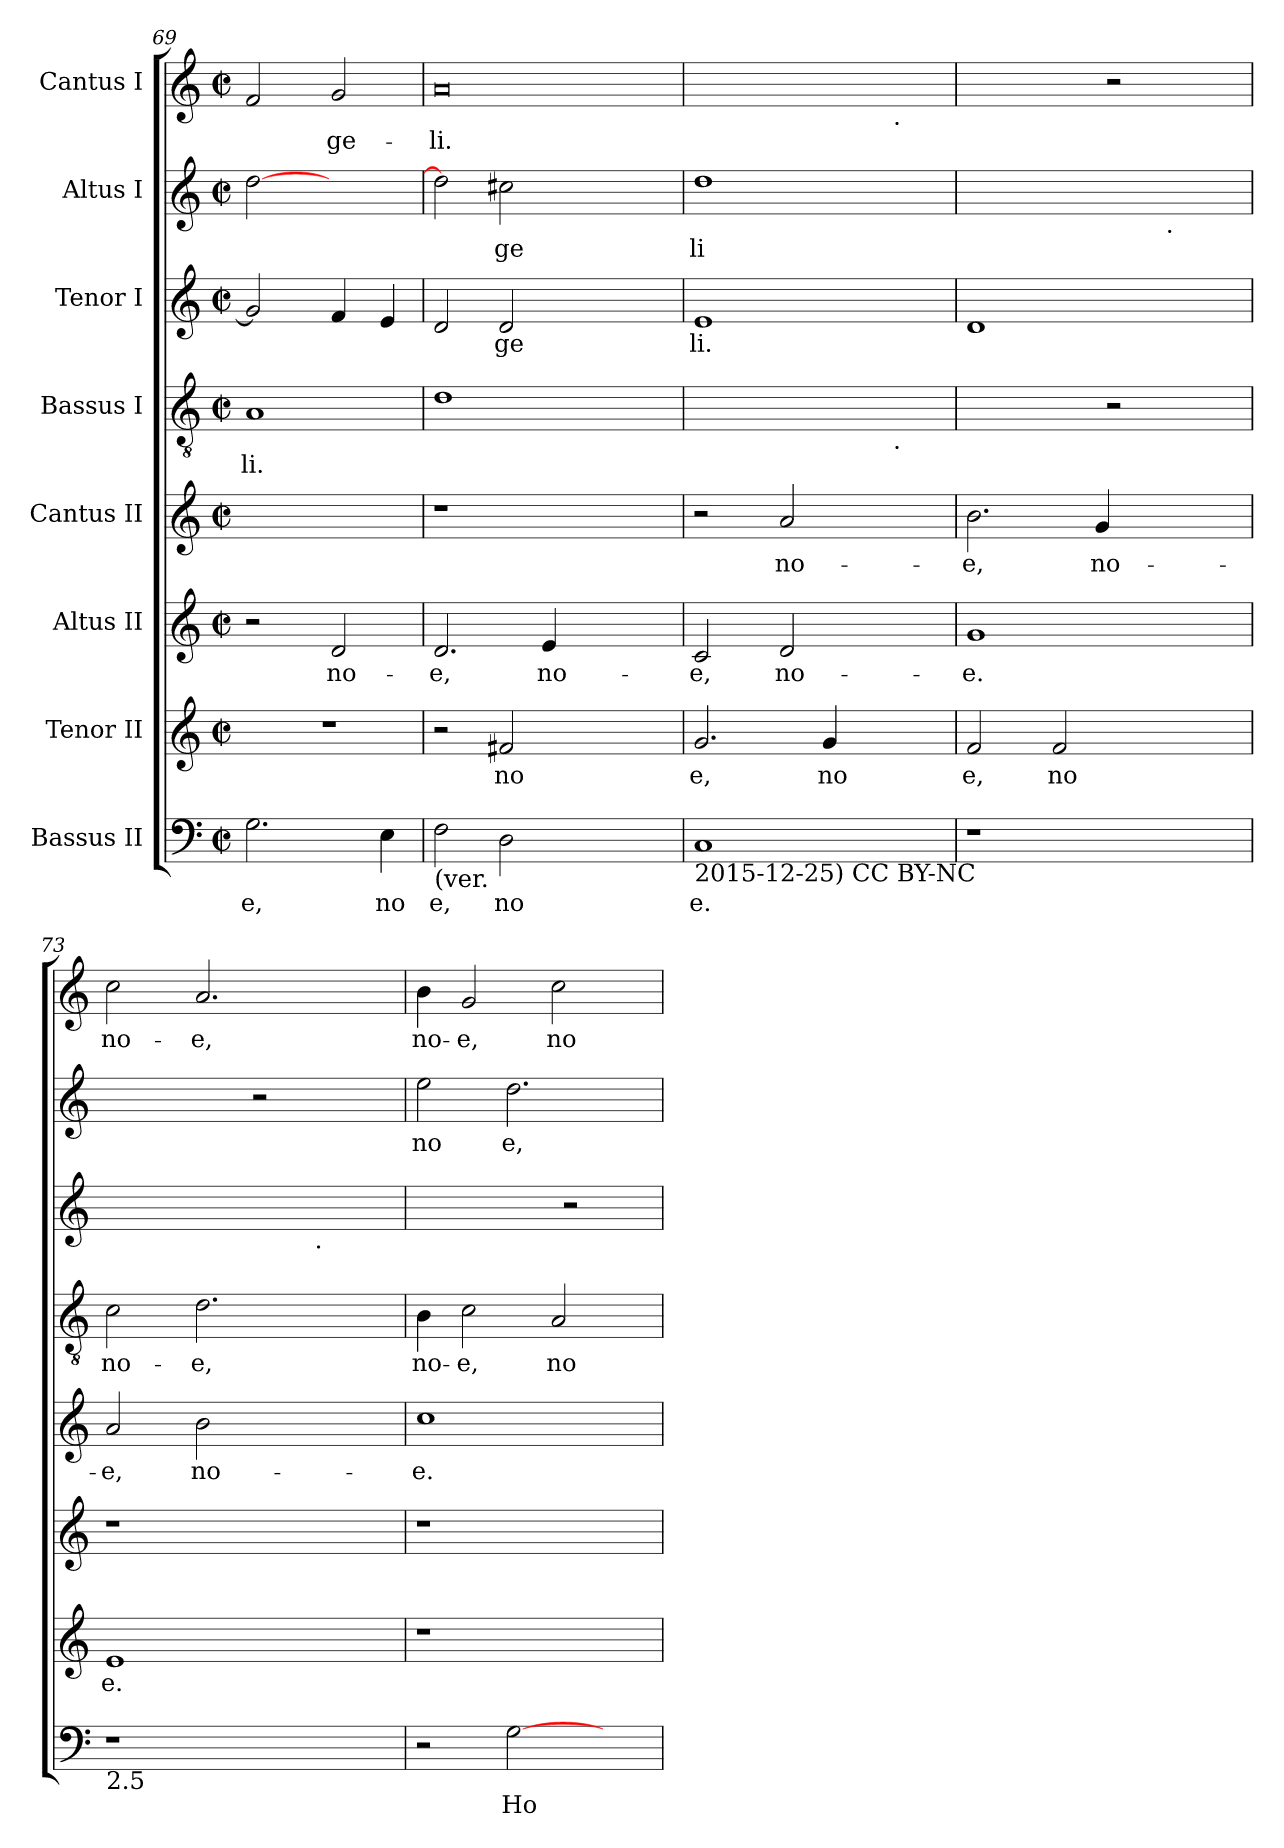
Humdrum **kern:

**kern	**text	**kern	**text	**kern	**text	**kern	**text	**kern	**text	**kern	**text	**kern	**text	**kern	**text
*part8	*part8	*part7	*part7	*part6	*part6	*part5	*part5	*part4	*part4	*part3	*part3	*part2	*part2	*part1	*part1
*staff8	*staff8	*staff7	*staff7	*staff6	*staff6	*staff5	*staff5	*staff4	*staff4	*staff3	*staff3	*staff2	*staff2	*staff1	*staff1
*I"Bassus II	*	*I"Tenor II	*	*I"Altus II	*	*I"Cantus II	*	*I"Bassus I	*	*I"Tenor I	*	*I"Altus I	*	*I"Cantus I	*
!!LO:LB:g=z
*clefF4	*	*clefG2	*	*clefG2	*	*clefG2	*	*clefGv2	*	*clefG2	*	*clefG2	*	*clefG2	*
*k[]	*	*k[]	*	*k[]	*	*k[]	*	*k[]	*	*k[]	*	*k[]	*	*k[]	*
*C:	*	*C:	*	*C:	*	*C:	*	*C:	*	*C:	*	*C:	*	*C:	*
*M2/2	*	*M2/2	*	*M2/2	*	*M2/2	*	*M2/2	*	*M2/2	*	*M2/2	*	*M2/2	*
*met(c|)	*	*met(c|)	*	*met(c|)	*	*met(c|)	*	*met(c|)	*	*met(c|)	*	*met(c|)	*	*met(c|)	*
=69	=69	=69	=69	=69	=69	=69	=69	=69	=69	=69	=69	=69	=69	=69	=69
!	!LO:LY:b	!	!	!	!	!	!	!	!LO:LY:b	!	!	!	!	!	!
2.G\	e,	1r	.	2r	.	4ryy	.	1A	-li.	2g/]	.	[2dd\	.	2f/	.
.	.	.	.	.	.	4ryy	.	.	.	.	.	.	.	.	.
!	!	!	!	!	!LO:LY:b	!	!	!	!	!	!	!	!	!	!LO:LY:b
.	.	.	.	2d/	no-	64ryy	.	.	.	4f/	.	2ryy	.	2g/	-ge-
.	.	.	.	.	.	64%31ryy	.	.	.	.	.	.	.	.	.
!	!LO:LY:b	!	!	!	!	!	!	!	!	!	!	!	!	!	!
4E\	no	.	.	.	.	.	.	.	.	4e/	.	.	.	.	.
!!LO:LB:g=z
=70	=70	=70	=70	=70	=70	=70	=70	=70	=70	=70	=70	=70	=70	=70	=70
!LO:TX:b:t=(ver.	!	!	!	!	!	!	!	!	!	!	!	!	!	!	!
!	!LO:LY:b	!	!	!	!LO:LY:b	!	!	!	!	!	!	!	!	!	!LO:LY:b
2F\	e,	2r	.	2.d/	-e,	1r	.	1d	.	2d/	.	2dd\]	.	0a	-li.
!	!LO:LY:b	!	!LO:LY:b	!	!	!	!	!	!	!	!LO:LY:b	!	!LO:LY:b	!	!
2D\	no	2f#X/	no	.	.	.	.	.	.	2d/	ge	2cc#X\	ge	.	.
!	!	!	!	!	!LO:LY:b	!	!	!	!	!	!	!	!	!	!
.	.	.	.	4e/	no-	.	.	.	.	.	.	.	.	.	.
1ryy	.	1ryy	.	1ryy	.	1ryy	.	1ryy	.	1ryy	.	1ryy	.	.	.
!!LO:LB:g=z
=71	=71	=71	=71	=71	=71	=71	=71	=71	=71	=71	=71	=71	=71	=71	=71
!LO:TX:b:t=2015-12-25) CC BY-NC	!	!	!	!	!	!	!	!	!	!	!	!	!	!	!
!	!LO:LY:b	!	!LO:LY:b	!	!LO:LY:b	!	!	!	!	!	!LO:LY:b	!	!LO:LY:b	!	!
1C	e.	2.g/	e,	2c/	-e,	2r	.	4ryy	.	1e	li.	1dd	li	4ryy	.
.	.	.	.	.	.	.	.	4ryy	.	.	.	.	.	4ryy	.
!	!	!	!	!	!LO:LY:b	!	!LO:LY:b	!	!	!	!	!	!	!	!
.	.	.	.	2d/	no-	2a/	no-	4ryy	.	.	.	.	.	4ryy	.
!	!	!	!LO:LY:b	!	!	!	!	!	!	!	!	!	!	!	!
.	.	4g/	no	.	.	.	.	32ryy	.	.	.	.	.	32ryy	.
.	.	.	.	.	.	.	.	32ryy	.	.	.	.	.	32ryy	.
.	.	.	.	.	.	.	.	32ryy	.	.	.	.	.	32ryy	.
.	.	.	.	.	.	.	.	32ryy	.	.	.	.	.	32ryy	.
.	.	.	.	.	.	.	.	32ryy	.	.	.	.	.	32ryy	.
.	.	.	.	.	.	.	.	32ryy	.	.	.	.	.	32ryy	.
!	!	!	!	!	!	!	!	!	!	!	!	!	!	!LO:TX:b:t=.	!
!	!	!	!	!	!	!	!	!LO:TX:b:t=.	!	!	!	!	!	!	!
.	.	.	.	.	.	.	.	32ryy	.	.	.	.	.	32ryy	.
.	.	.	.	.	.	.	.	4ryy	.	.	.	.	.	4ryy	.
8..ryy	.	8..ryy	.	8..ryy	.	8..ryy	.	.	.	8..ryy	.	8..ryy	.	.	.
=72	=72	=72	=72	=72	=72	=72	=72	=72	=72	=72	=72	=72	=72	=72	=72
!	!	!	!LO:LY:b	!	!LO:LY:b	!	!LO:LY:b	!	!	!	!	!	!	!	!
1r	.	2f/	e,	1g	-e.	2.b\	-e,	4ryy	.	1d	.	4ryy	.	4ryy	.
.	.	.	.	.	.	.	.	4ryy	.	.	.	4ryy	.	4ryy	.
!	!	!	!LO:LY:b	!	!	!	!	!	!	!	!	!	!	!	!
.	.	2f/	no	.	.	.	.	4ryy	.	.	.	4ryy	.	4ryy	.
!	!	!	!	!	!	!	!LO:LY:b	!	!	!	!	!	!	!	!
.	.	.	.	.	.	4g/	no-	32ryy	.	.	.	32ryy	.	32ryy	.
.	.	.	.	.	.	.	.	2r	.	.	.	32ryy	.	2r	.
.	.	.	.	.	.	.	.	.	.	.	.	32ryy	.	.	.
.	.	.	.	.	.	.	.	.	.	.	.	32ryy	.	.	.
.	.	.	.	.	.	.	.	.	.	.	.	32ryy	.	.	.
.	.	.	.	.	.	.	.	.	.	.	.	32ryy	.	.	.
!	!	!	!	!	!	!	!	!	!	!	!	!LO:TX:b:t=.	!	!	!
.	.	.	.	.	.	.	.	.	.	.	.	32ryy	.	.	.
.	.	.	.	.	.	.	.	.	.	.	.	4ryy	.	.	.
4ryy	.	4ryy	.	4ryy	.	4ryy	.	.	.	4ryy	.	.	.	.	.
.	.	.	.	.	.	.	.	.	.	.	.	16ryy	.	.	.
32ryy	.	32ryy	.	32ryy	.	32ryy	.	.	.	32ryy	.	.	.	.	.
=73	=73	=73	=73	=73	=73	=73	=73	=73	=73	=73	=73	=73	=73	=73	=73
!LO:TX:b:t=2.5	!	!	!	!	!	!	!	!	!	!	!	!	!	!	!
!	!	!	!LO:LY:b	!	!	!	!LO:LY:b	!	!LO:LY:b	!	!	!	!	!	!LO:LY:b
1r	.	1e	e.	1r	.	2a/	-e,	2c\	no-	4ryy	.	4ryy	.	2cc\	no-
.	.	.	.	.	.	.	.	.	.	4ryy	.	4ryy	.	.	.
!	!	!	!	!	!	!	!LO:LY:b	!	!LO:LY:b	!	!	!	!	!	!LO:LY:b
.	.	.	.	.	.	2b\	no-	2.d\	-e,	4ryy	.	4ryy	.	2.a/	-e,
.	.	.	.	.	.	.	.	.	.	32ryy	.	32ryy	.	.	.
.	.	.	.	.	.	.	.	.	.	32ryy	.	2r	.	.	.
.	.	.	.	.	.	.	.	.	.	32ryy	.	.	.	.	.
.	.	.	.	.	.	.	.	.	.	32ryy	.	.	.	.	.
.	.	.	.	.	.	.	.	.	.	32ryy	.	.	.	.	.
.	.	.	.	.	.	.	.	.	.	32ryy	.	.	.	.	.
!	!	!	!	!	!	!	!	!	!	!LO:TX:b:t=.	!	!	!	!	!
.	.	.	.	.	.	.	.	.	.	32ryy	.	.	.	.	.
.	.	.	.	.	.	.	.	.	.	4ryy	.	.	.	.	.
4ryy	.	4ryy	.	4ryy	.	4ryy	.	.	.	.	.	.	.	.	.
.	.	.	.	.	.	.	.	.	.	16ryy	.	.	.	.	.
32ryy	.	32ryy	.	32ryy	.	32ryy	.	32ryy	.	.	.	.	.	32ryy	.
=74	=74	=74	=74	=74	=74	=74	=74	=74	=74	=74	=74	=74	=74	=74	=74
!	!	!	!	!	!	!	!LO:LY:b	!	!LO:LY:b	!	!	!	!LO:LY:b	!	!LO:LY:b
2r	.	1r	.	1r	.	1cc	-e.	4B\	no-	4ryy	.	2ee\	no	4b\	no-
!	!	!	!	!	!	!	!	!	!LO:LY:b	!	!	!	!	!	!LO:LY:b
.	.	.	.	.	.	.	.	2c\	-e,	4ryy	.	.	.	2g/	-e,
!	!LO:LY:b	!	!	!	!	!	!	!	!	!	!	!	!LO:LY:b	!	!
[2G\	Ho	.	.	.	.	.	.	.	.	4ryy	.	2.dd\	e,	.	.
!	!	!	!	!	!	!	!	!	!LO:LY:b	!	!	!	!	!	!LO:LY:b
.	.	.	.	.	.	.	.	2A/	no-	32ryy	.	.	.	2cc\	no-
.	.	.	.	.	.	.	.	.	.	2r	.	.	.	.	.
4ryy	.	4ryy	.	4ryy	.	4ryy	.	.	.	.	.	.	.	.	.
32ryy	.	32ryy	.	32ryy	.	32ryy	.	32ryy	.	.	.	32ryy	.	32ryy	.
=	=	=	=	=	=	=	=	=	=	=	=	=	=	=	=
*-	*-	*-	*-	*-	*-	*-	*-	*-	*-	*-	*-	*-	*-	*-	*-
